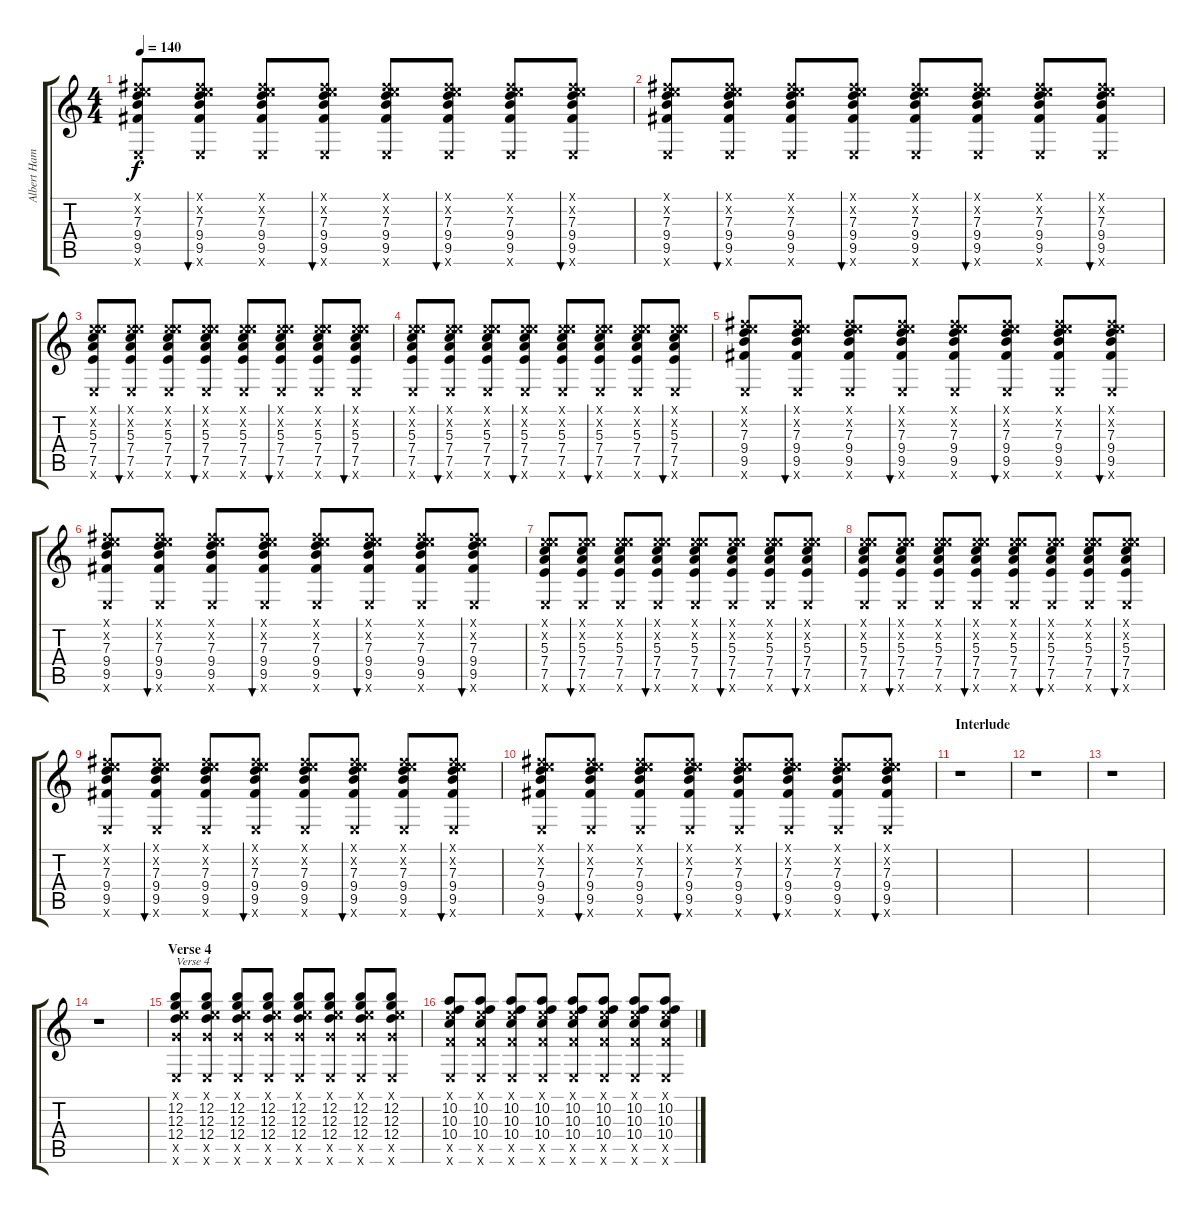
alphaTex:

\track ("Albert Hammond Jr. (left)" "Albert Ham") {instrument distortionguitar}
\staff {score tabs}
\tuning (E4 B3 G3 D3 A2 E2) {hide}
\ts (4 4)
\tempo 140
\clef g2
\ks c
(0.1{x} 7.2{x} 7.3 9.4 9.5 0.6{x}).8{dy f} (0.1{x} 7.2{x} 7.3 9.4 9.5 0.6{x}).8{bu 60} (0.1{x} 7.2{x} 7.3 9.4 9.5 0.6{x}).8 (0.1{x} 7.2{x} 7.3 9.4 9.5 0.6{x}).8{bu 60} (0.1{x} 7.2{x} 7.3 9.4 9.5 0.6{x}).8 (0.1{x} 7.2{x} 7.3 9.4 9.5 0.6{x}).8{bu 60} (0.1{x} 7.2{x} 7.3 9.4 9.5 0.6{x}).8 (0.1{x} 7.2{x} 7.3 9.4 9.5 0.6{x}).8{bu 60} |
(0.1{x} 7.2{x} 7.3 9.4 9.5 0.6{x}).8 (0.1{x} 7.2{x} 7.3 9.4 9.5 0.6{x}).8{bu 60} (0.1{x} 7.2{x} 7.3 9.4 9.5 0.6{x}).8 (0.1{x} 7.2{x} 7.3 9.4 9.5 0.6{x}).8{bu 60} (0.1{x} 7.2{x} 7.3 9.4 9.5 0.6{x}).8 (0.1{x} 7.2{x} 7.3 9.4 9.5 0.6{x}).8{bu 60} (0.1{x} 7.2{x} 7.3 9.4 9.5 0.6{x}).8 (0.1{x} 7.2{x} 7.3 9.4 9.5 0.6{x}).8{bu 60} |
(0.1{x} 5.2{x} 5.3 7.4 7.5 0.6{x}).8 (0.1{x} 5.2{x} 5.3 7.4 7.5 0.6{x}).8{bu 60} (0.1{x} 5.2{x} 5.3 7.4 7.5 0.6{x}).8 (0.1{x} 5.2{x} 5.3 7.4 7.5 0.6{x}).8{bu 60} (0.1{x} 5.2{x} 5.3 7.4 7.5 0.6{x}).8 (0.1{x} 5.2{x} 5.3 7.4 7.5 0.6{x}).8{bu 60} (0.1{x} 5.2{x} 5.3 7.4 7.5 0.6{x}).8 (0.1{x} 5.2{x} 5.3 7.4 7.5 0.6{x}).8{bu 60} |
(0.1{x} 5.2{x} 5.3 7.4 7.5 0.6{x}).8 (0.1{x} 5.2{x} 5.3 7.4 7.5 0.6{x}).8{bu 60} (0.1{x} 5.2{x} 5.3 7.4 7.5 0.6{x}).8 (0.1{x} 5.2{x} 5.3 7.4 7.5 0.6{x}).8{bu 60} (0.1{x} 5.2{x} 5.3 7.4 7.5 0.6{x}).8 (0.1{x} 5.2{x} 5.3 7.4 7.5 0.6{x}).8{bu 60} (0.1{x} 5.2{x} 5.3 7.4 7.5 0.6{x}).8 (0.1{x} 5.2{x} 5.3 7.4 7.5 0.6{x}).8{bu 60} |
(0.1{x} 7.2{x} 7.3 9.4 9.5 0.6{x}).8 (0.1{x} 7.2{x} 7.3 9.4 9.5 0.6{x}).8{bu 60} (0.1{x} 7.2{x} 7.3 9.4 9.5 0.6{x}).8 (0.1{x} 7.2{x} 7.3 9.4 9.5 0.6{x}).8{bu 60} (0.1{x} 7.2{x} 7.3 9.4 9.5 0.6{x}).8 (0.1{x} 7.2{x} 7.3 9.4 9.5 0.6{x}).8{bu 60} (0.1{x} 7.2{x} 7.3 9.4 9.5 0.6{x}).8 (0.1{x} 7.2{x} 7.3 9.4 9.5 0.6{x}).8{bu 60} |
(0.1{x} 7.2{x} 7.3 9.4 9.5 0.6{x}).8 (0.1{x} 7.2{x} 7.3 9.4 9.5 0.6{x}).8{bu 60} (0.1{x} 7.2{x} 7.3 9.4 9.5 0.6{x}).8 (0.1{x} 7.2{x} 7.3 9.4 9.5 0.6{x}).8{bu 60} (0.1{x} 7.2{x} 7.3 9.4 9.5 0.6{x}).8 (0.1{x} 7.2{x} 7.3 9.4 9.5 0.6{x}).8{bu 60} (0.1{x} 7.2{x} 7.3 9.4 9.5 0.6{x}).8 (0.1{x} 7.2{x} 7.3 9.4 9.5 0.6{x}).8{bu 60} |
(0.1{x} 5.2{x} 5.3 7.4 7.5 0.6{x}).8 (0.1{x} 5.2{x} 5.3 7.4 7.5 0.6{x}).8{bu 60} (0.1{x} 5.2{x} 5.3 7.4 7.5 0.6{x}).8 (0.1{x} 5.2{x} 5.3 7.4 7.5 0.6{x}).8{bu 60} (0.1{x} 5.2{x} 5.3 7.4 7.5 0.6{x}).8 (0.1{x} 5.2{x} 5.3 7.4 7.5 0.6{x}).8{bu 60} (0.1{x} 5.2{x} 5.3 7.4 7.5 0.6{x}).8 (0.1{x} 5.2{x} 5.3 7.4 7.5 0.6{x}).8{bu 60} |
(0.1{x} 5.2{x} 5.3 7.4 7.5 0.6{x}).8 (0.1{x} 5.2{x} 5.3 7.4 7.5 0.6{x}).8{bu 60} (0.1{x} 5.2{x} 5.3 7.4 7.5 0.6{x}).8 (0.1{x} 5.2{x} 5.3 7.4 7.5 0.6{x}).8{bu 60} (0.1{x} 5.2{x} 5.3 7.4 7.5 0.6{x}).8 (0.1{x} 5.2{x} 5.3 7.4 7.5 0.6{x}).8{bu 60} (0.1{x} 5.2{x} 5.3 7.4 7.5 0.6{x}).8 (0.1{x} 5.2{x} 5.3 7.4 7.5 0.6{x}).8{bu 60} |
(0.1{x} 7.2{x} 7.3 9.4 9.5 0.6{x}).8 (0.1{x} 7.2{x} 7.3 9.4 9.5 0.6{x}).8{bu 60} (0.1{x} 7.2{x} 7.3 9.4 9.5 0.6{x}).8 (0.1{x} 7.2{x} 7.3 9.4 9.5 0.6{x}).8{bu 60} (0.1{x} 7.2{x} 7.3 9.4 9.5 0.6{x}).8 (0.1{x} 7.2{x} 7.3 9.4 9.5 0.6{x}).8{bu 60} (0.1{x} 7.2{x} 7.3 9.4 9.5 0.6{x}).8 (0.1{x} 7.2{x} 7.3 9.4 9.5 0.6{x}).8{bu 60} |
(0.1{x} 7.2{x} 7.3 9.4 9.5 0.6{x}).8 (0.1{x} 7.2{x} 7.3 9.4 9.5 0.6{x}).8{bu 60} (0.1{x} 7.2{x} 7.3 9.4 9.5 0.6{x}).8 (0.1{x} 7.2{x} 7.3 9.4 9.5 0.6{x}).8{bu 60} (0.1{x} 7.2{x} 7.3 9.4 9.5 0.6{x}).8 (0.1{x} 7.2{x} 7.3 9.4 9.5 0.6{x}).8{bu 60} (0.1{x} 7.2{x} 7.3 9.4 9.5 0.6{x}).8 (0.1{x} 7.2{x} 7.3 9.4 9.5 0.6{x}).8{bu 60} |
\section ("" "Interlude")
r.1 |
r.1 |
r.1 |
r.1 |
\section ("" "Verse 4")
(0.1{x} 12.2 12.3 12.4 10.5{x} 0.6{x}).8{txt "Verse 4"} (0.1{x} 12.2 12.3 12.4 10.5{x} 0.6{x}).8 (0.1{x} 12.2 12.3 12.4 10.5{x} 0.6{x}).8 (0.1{x} 12.2 12.3 12.4 10.5{x} 0.6{x}).8 (0.1{x} 12.2 12.3 12.4 10.5{x} 0.6{x}).8 (0.1{x} 12.2 12.3 12.4 10.5{x} 0.6{x}).8 (0.1{x} 12.2 12.3 12.4 10.5{x} 0.6{x}).8 (0.1{x} 12.2 12.3 12.4 10.5{x} 0.6{x}).8 |
(0.1{x} 10.2 10.3 10.4 8.5{x} 0.6{x}).8 (0.1{x} 10.2 10.3 10.4 8.5{x} 0.6{x}).8 (0.1{x} 10.2 10.3 10.4 8.5{x} 0.6{x}).8 (0.1{x} 10.2 10.3 10.4 8.5{x} 0.6{x}).8 (0.1{x} 10.2 10.3 10.4 8.5{x} 0.6{x}).8 (0.1{x} 10.2 10.3 10.4 8.5{x} 0.6{x}).8 (0.1{x} 10.2 10.3 10.4 8.5{x} 0.6{x}).8 (0.1{x} 10.2 10.3 10.4 8.5{x} 0.6{x}).8
